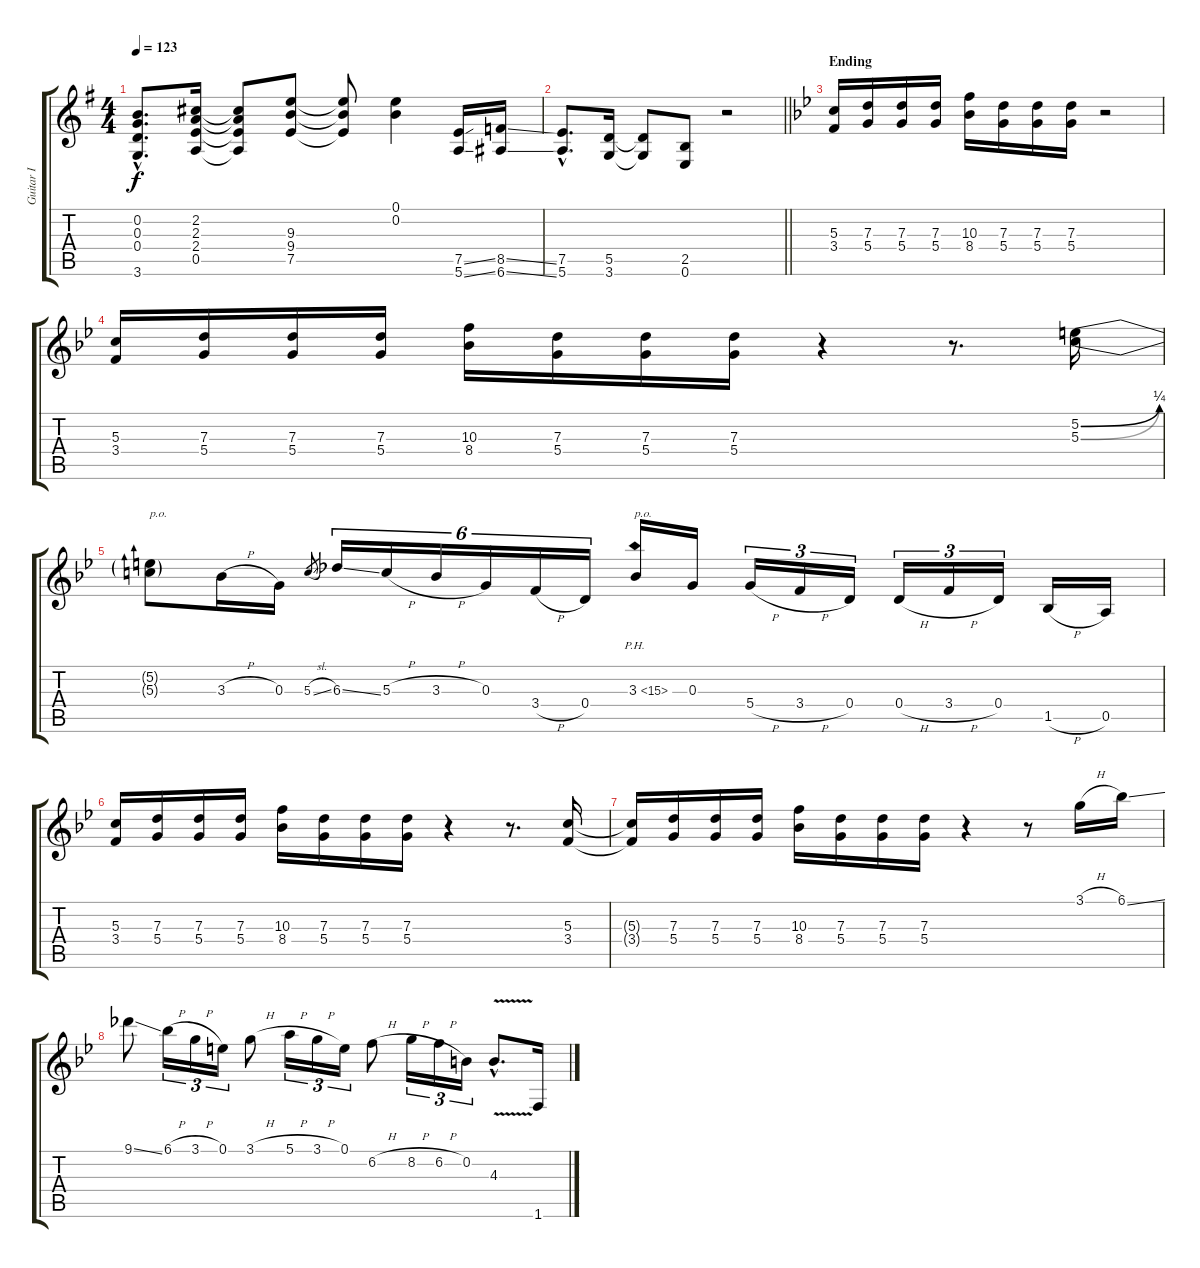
\track ("Guitar I" "Guitar I") {instrument distortionguitar}
\staff {score tabs}
\tuning (E4 B3 G3 D3 A2 E2) {hide}
\ts (4 4)
\tempo 123
\clef g2
\ks eminor
(0.2{hac} 0.3{hac} 0.4{hac} 3.6{hac}).8{d dy f} (2.2 2.3 2.4 0.5).16 (2.2{t} 2.3{t} 2.4{t} 0.5{t}).8 (9.3 9.4 7.5).8 (9.3{t} 9.4{t} 7.5{t}).8 (0.1 0.2).4 (7.5{ss} 5.6{ss}).16 (8.5{ss} 6.6{ss}).16 |
\barLineRight lightlight
(7.5{hac} 5.6{hac}).8{d} (5.5 3.6).16 (5.5{t} 3.6{t}).8 (2.5 0.6).8 r.2 |
\section ("" "Ending")
\ks gminor
(5.3 3.4).16 (7.3 5.4).16 (7.3 5.4).16 (7.3 5.4).16 (10.3 8.4).16 (7.3 5.4).16 (7.3 5.4).16 (7.3 5.4).16 r.2 |
(5.3 3.4).16 (7.3 5.4).16 (7.3 5.4).16 (7.3 5.4).16 (10.3 8.4).16 (7.3 5.4).16 (7.3 5.4).16 (7.3 5.4).16 r.4 r.8{d} (5.2{be (bend 0 0 60 1)} 5.3{be (bend 0 0 60 1)}).16 |
(5.2{t} 5.3{t}).8{txt "p.o."} 3.3{h}.16 0.3.16 5.3{sl}.8{gr} 6.3{ss}.16{tu (6 4)} 5.3{h}.16{tu (6 4)} 3.3{h}.16{tu (6 4)} 0.3.16{tu (6 4)} 3.4{h}.16{tu (6 4)} 0.4.16{tu (6 4)} 3.3{ph 12}.16{txt "p.o."} 0.3.16 5.4{h}.16{tu (3 2)} 3.4{h}.16{tu (3 2)} 0.4.16{tu (3 2)} 0.4{h}.16{tu (3 2)} 3.4{h}.16{tu (3 2)} 0.4.16{tu (3 2)} 1.5{h}.16 0.5.16 |
(5.3 3.4).16 (7.3 5.4).16 (7.3 5.4).16 (7.3 5.4).16 (10.3 8.4).16 (7.3 5.4).16 (7.3 5.4).16 (7.3 5.4).16 r.4 r.8{d} (5.3 3.4).16 |
(5.3{t} 3.4{t}).16 (7.3 5.4).16 (7.3 5.4).16 (7.3 5.4).16 (10.3 8.4).16 (7.3 5.4).16 (7.3 5.4).16 (7.3 5.4).16 r.4 r.8 3.1{h}.16 6.1{ss}.16 |
9.1{ss}.8 6.1{h}.16{tu (3 2)} 3.1{h}.16{tu (3 2)} 0.1.16{tu (3 2)} 3.1{h}.8 5.1{h}.16{tu (3 2)} 3.1{h}.16{tu (3 2)} 0.1.16{tu (3 2)} 6.2{h}.8 8.2{h}.16{tu (3 2)} 6.2{h}.16{tu (3 2)} 0.2.16{tu (3 2)} 4.3{v hac}.8{d} 1.6.16
